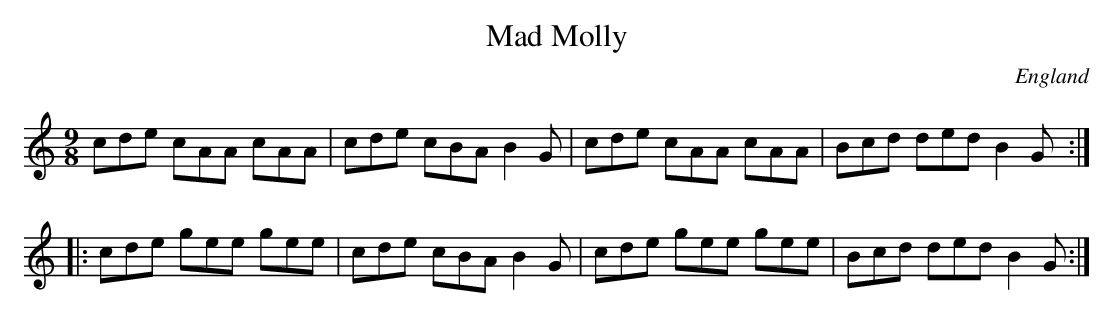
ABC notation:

X:1
T:Mad Molly
M:9/8
O:England
K:Am
cde cAA cAA| cde cBA B2G| cde cAA cAA| Bcd ded B2G::
cde gee gee| cde cBA B2G| cde gee gee| Bcd ded B2G:|
